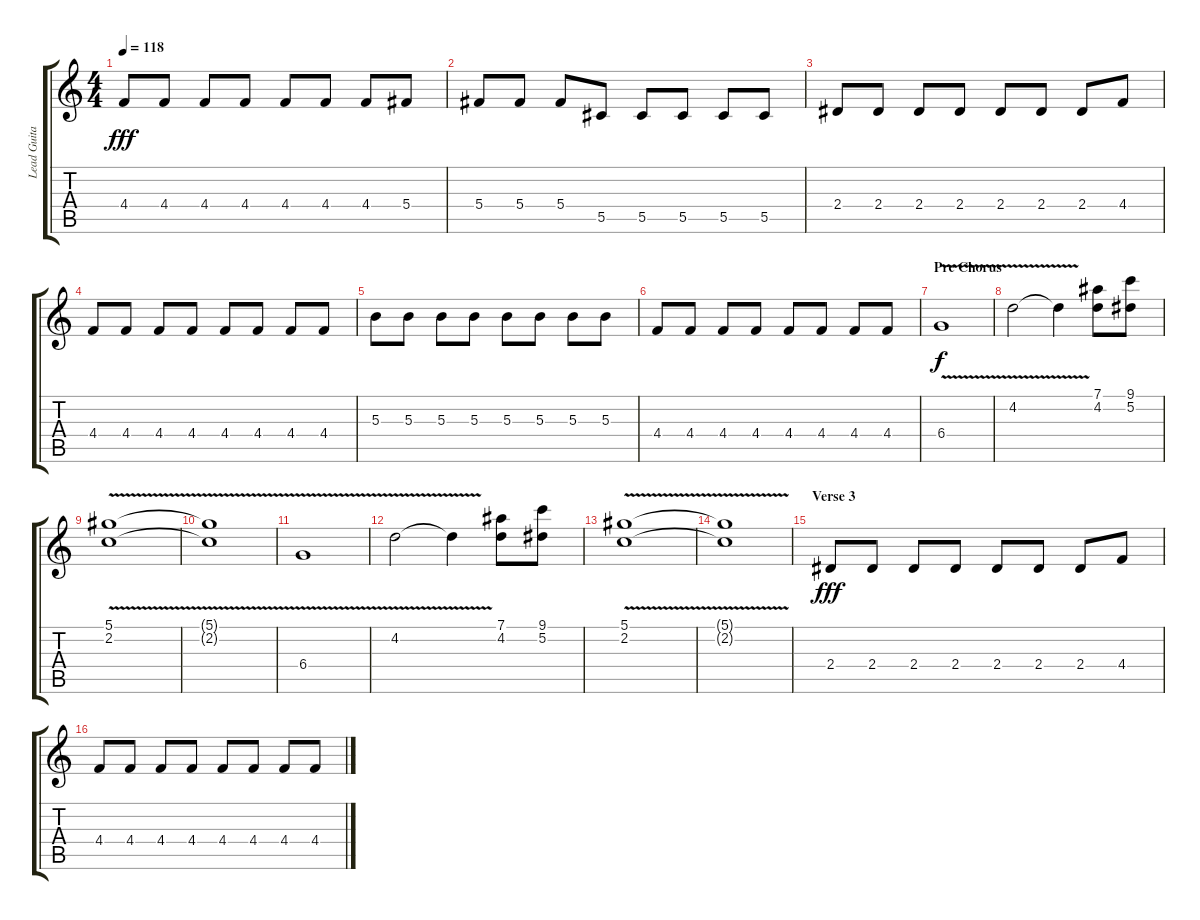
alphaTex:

\track ("Lead Guitar" "Lead Guita") {instrument distortionguitar}
\staff {score tabs}
\tuning (Eb4 Bb3 Gb3 Db3 Ab2 Eb2) {hide}
\ts (4 4)
\tempo 118
\clef g2
\ks c
4.4.8{dy fff} 4.4.8 4.4.8 4.4.8 4.4.8 4.4.8 4.4.8 5.4.8 |
5.4.8 5.4.8 5.4.8 5.5.8 5.5.8 5.5.8 5.5.8 5.5.8 |
2.4.8 2.4.8 2.4.8 2.4.8 2.4.8 2.4.8 2.4.8 4.4.8 |
4.4.8 4.4.8 4.4.8 4.4.8 4.4.8 4.4.8 4.4.8 4.4.8 |
5.3.8 5.3.8 5.3.8 5.3.8 5.3.8 5.3.8 5.3.8 5.3.8 |
4.4.8 4.4.8 4.4.8 4.4.8 4.4.8 4.4.8 4.4.8 4.4.8 |
\section ("" "Pre Chorus")
6.4{v}.1{dy f} |
4.2{v}.2 4.2{t}.4 (7.1 4.2).8 (9.1 5.2).8 |
(5.1 2.2{v}).1 |
(5.1{t} 2.2{t}).1 |
6.4{v}.1 |
4.2{v}.2 4.2{t}.4 (7.1 4.2).8 (9.1 5.2).8 |
(5.1 2.2{v}).1 |
(5.1{t} 2.2{t}).1 |
\section ("" "Verse 3")
2.4.8{dy fff} 2.4.8 2.4.8 2.4.8 2.4.8 2.4.8 2.4.8 4.4.8 |
4.4.8 4.4.8 4.4.8 4.4.8 4.4.8 4.4.8 4.4.8 4.4.8
